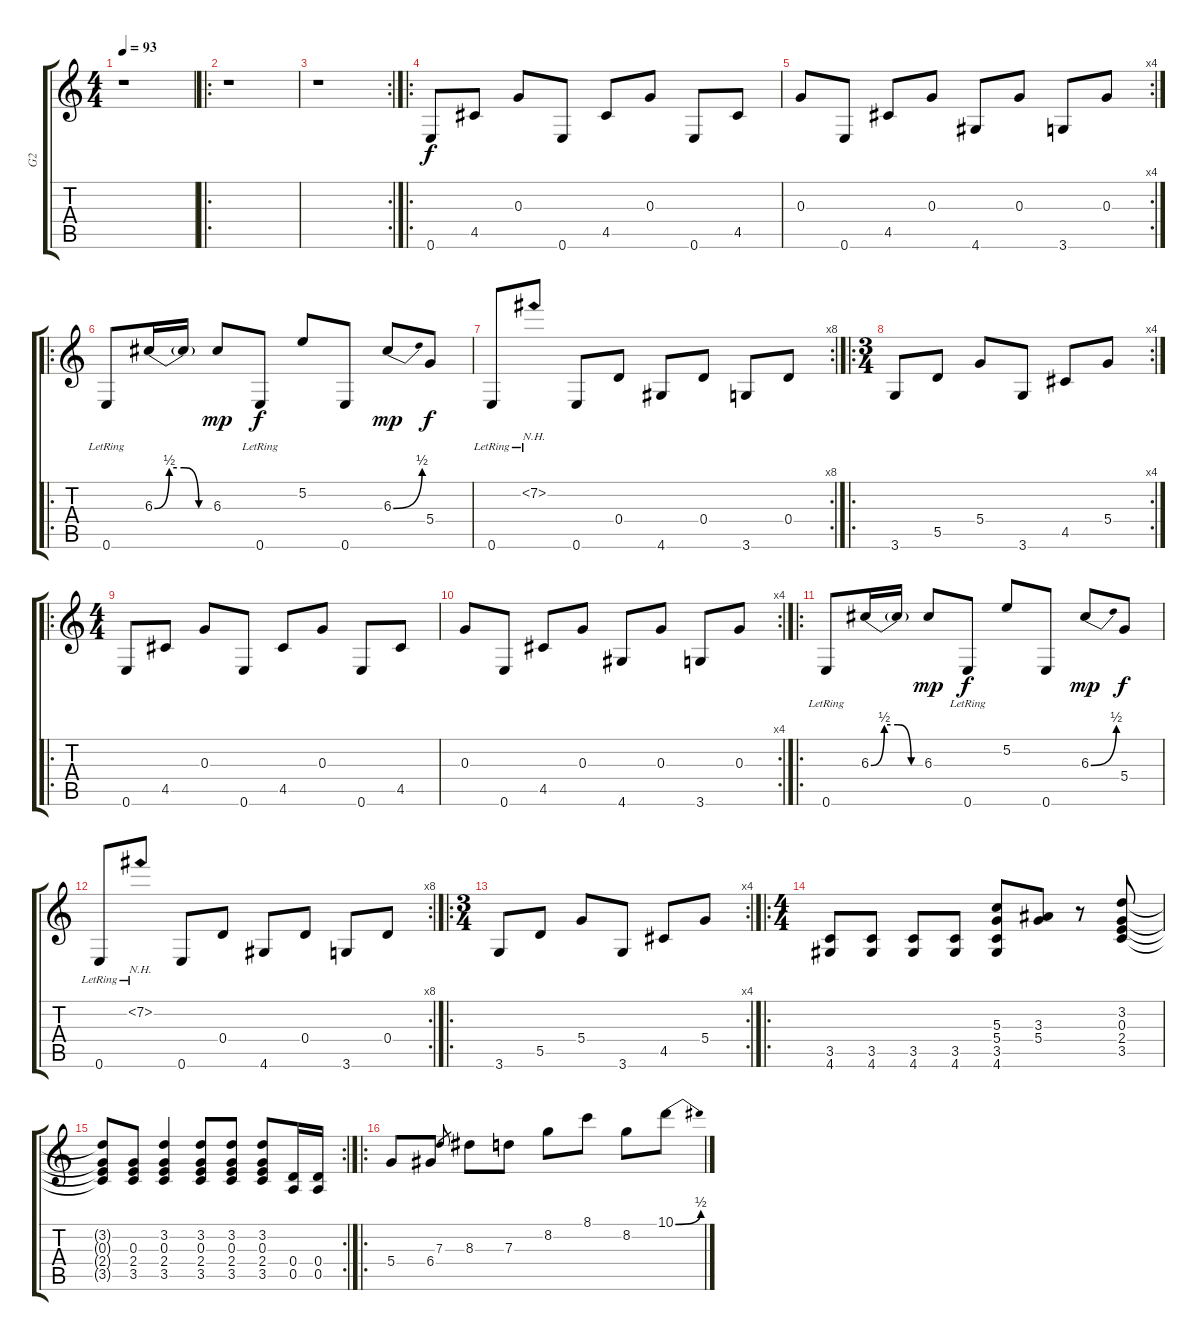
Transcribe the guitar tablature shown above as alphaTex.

\track ("G2" "G2") {instrument acousticguitarsteel}
\staff {score tabs}
\tuning (E4 B3 G3 D3 A2 E2) {hide}
\ts (4 4)
\tempo 93
\clef g2
\ks c
r.1{dy f instrument acousticguitarsteel} |
\ro
r.1 |
\rc 2
r.1 |
\ro
0.6.8 4.5.8 0.3.8 0.6.8 4.5.8 0.3.8 0.6.8 4.5.8 |
\rc 4
0.3.8 0.6.8 4.5.8 0.3.8 4.6.8 0.3.8 3.6.8 0.3.8 |
\ro
0.6{lr}.8 6.3{be (custom 0 0 15 2 30 2 45 0 60 0)}.16 6.3{t}.16 6.3.8{dy mp} 0.6{lr}.8{dy f} 5.2.8 0.6.8 6.3{be (bend 0 0 60 2)}.8{dy mp} 5.4.8{dy f} |
\rc 8
0.6{lr}.8 7.2{nh lr}.8 0.6.8 0.4.8 4.6.8 0.4.8 3.6.8 0.4.8 |
\ro
\rc 4
\ts (3 4)
3.6.8 5.5.8 5.4.8 3.6.8 4.5.8 5.4.8 |
\ro
\ts (4 4)
0.6.8 4.5.8 0.3.8 0.6.8 4.5.8 0.3.8 0.6.8 4.5.8 |
\rc 4
0.3.8 0.6.8 4.5.8 0.3.8 4.6.8 0.3.8 3.6.8 0.3.8 |
\ro
0.6{lr}.8 6.3{be (custom 0 0 15 2 30 2 45 0 60 0)}.16 6.3{t}.16 6.3.8{dy mp} 0.6{lr}.8{dy f} 5.2.8 0.6.8 6.3{be (bend 0 0 60 2)}.8{dy mp} 5.4.8{dy f} |
\rc 8
0.6{lr}.8 7.2{nh lr}.8 0.6.8 0.4.8 4.6.8 0.4.8 3.6.8 0.4.8 |
\ro
\rc 4
\ts (3 4)
3.6.8 5.5.8 5.4.8 3.6.8 4.5.8 5.4.8 |
\ro
\ts (4 4)
(3.5 4.6).8 (3.5 4.6).8 (3.5 4.6).8 (3.5 4.6).8 (5.3 5.4 3.5 4.6).8 (3.3 5.4).8 r.8 (3.2 0.3 2.4 3.5).8 |
\rc 2
(3.2{t} 0.3{t} 2.4{t} 3.5{t}).8 (0.3 2.4 3.5).8 (3.2 0.3 2.4 3.5).4 (3.2 0.3 2.4 3.5).8 (3.2 0.3 2.4 3.5).8 (3.2 0.3 2.4 3.5).8 (0.4 0.5).16 (0.4 0.5).16 |
\ro
5.4.8 6.4.8 7.3.8{gr} 8.3.8 7.3.8 8.2.8 8.1.8 8.2.8 10.1{be (bend 0 0 60 2)}.8
